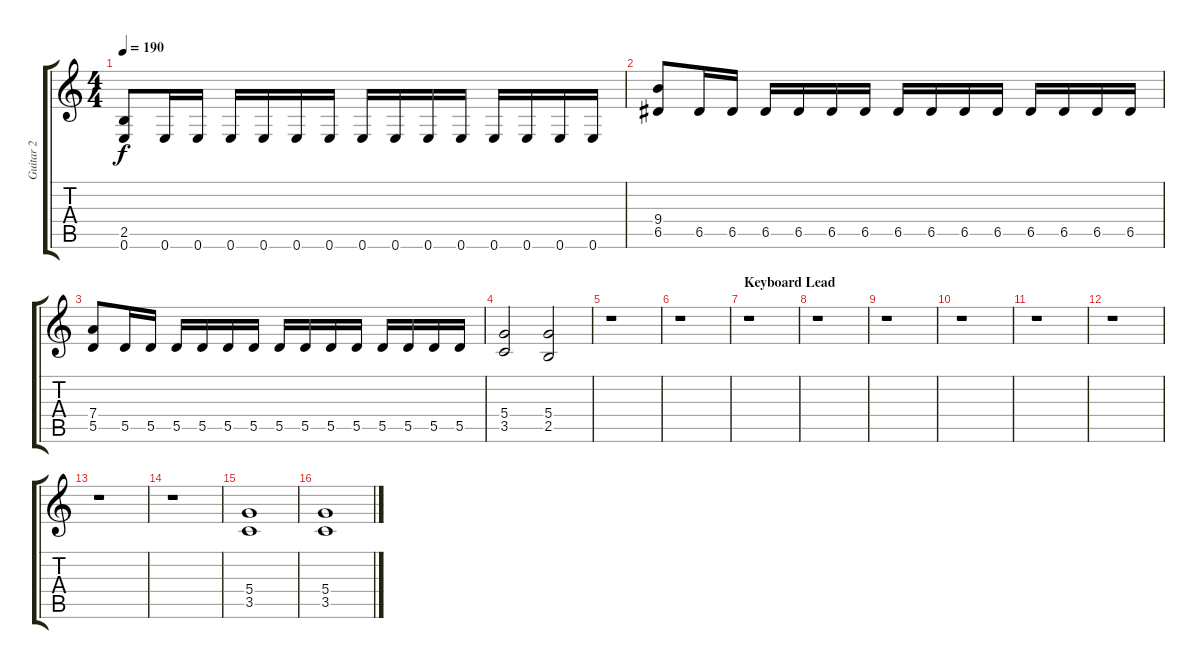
\track ("Guitar 2" "Guitar 2") {instrument distortionguitar}
\staff {score tabs}
\tuning (E4 B3 G3 D3 A2 E2) {hide}
\ts (4 4)
\tempo 190
\clef g2
\ks c
(2.5 0.6).8{dy f} 0.6.16 0.6.16 0.6.16 0.6.16 0.6.16 0.6.16 0.6.16 0.6.16 0.6.16 0.6.16 0.6.16 0.6.16 0.6.16 0.6.16 |
(9.4 6.5).8 6.5.16 6.5.16 6.5.16 6.5.16 6.5.16 6.5.16 6.5.16 6.5.16 6.5.16 6.5.16 6.5.16 6.5.16 6.5.16 6.5.16 |
(7.4 5.5).8 5.5.16 5.5.16 5.5.16 5.5.16 5.5.16 5.5.16 5.5.16 5.5.16 5.5.16 5.5.16 5.5.16 5.5.16 5.5.16 5.5.16 |
(5.4 3.5).2 (5.4 2.5).2 |
r.1 |
r.1 |
\section ("" "Keyboard Lead")
r.1 |
r.1 |
r.1 |
r.1 |
r.1 |
r.1 |
r.1 |
r.1 |
(5.4 3.5).1 |
(5.4 3.5).1
